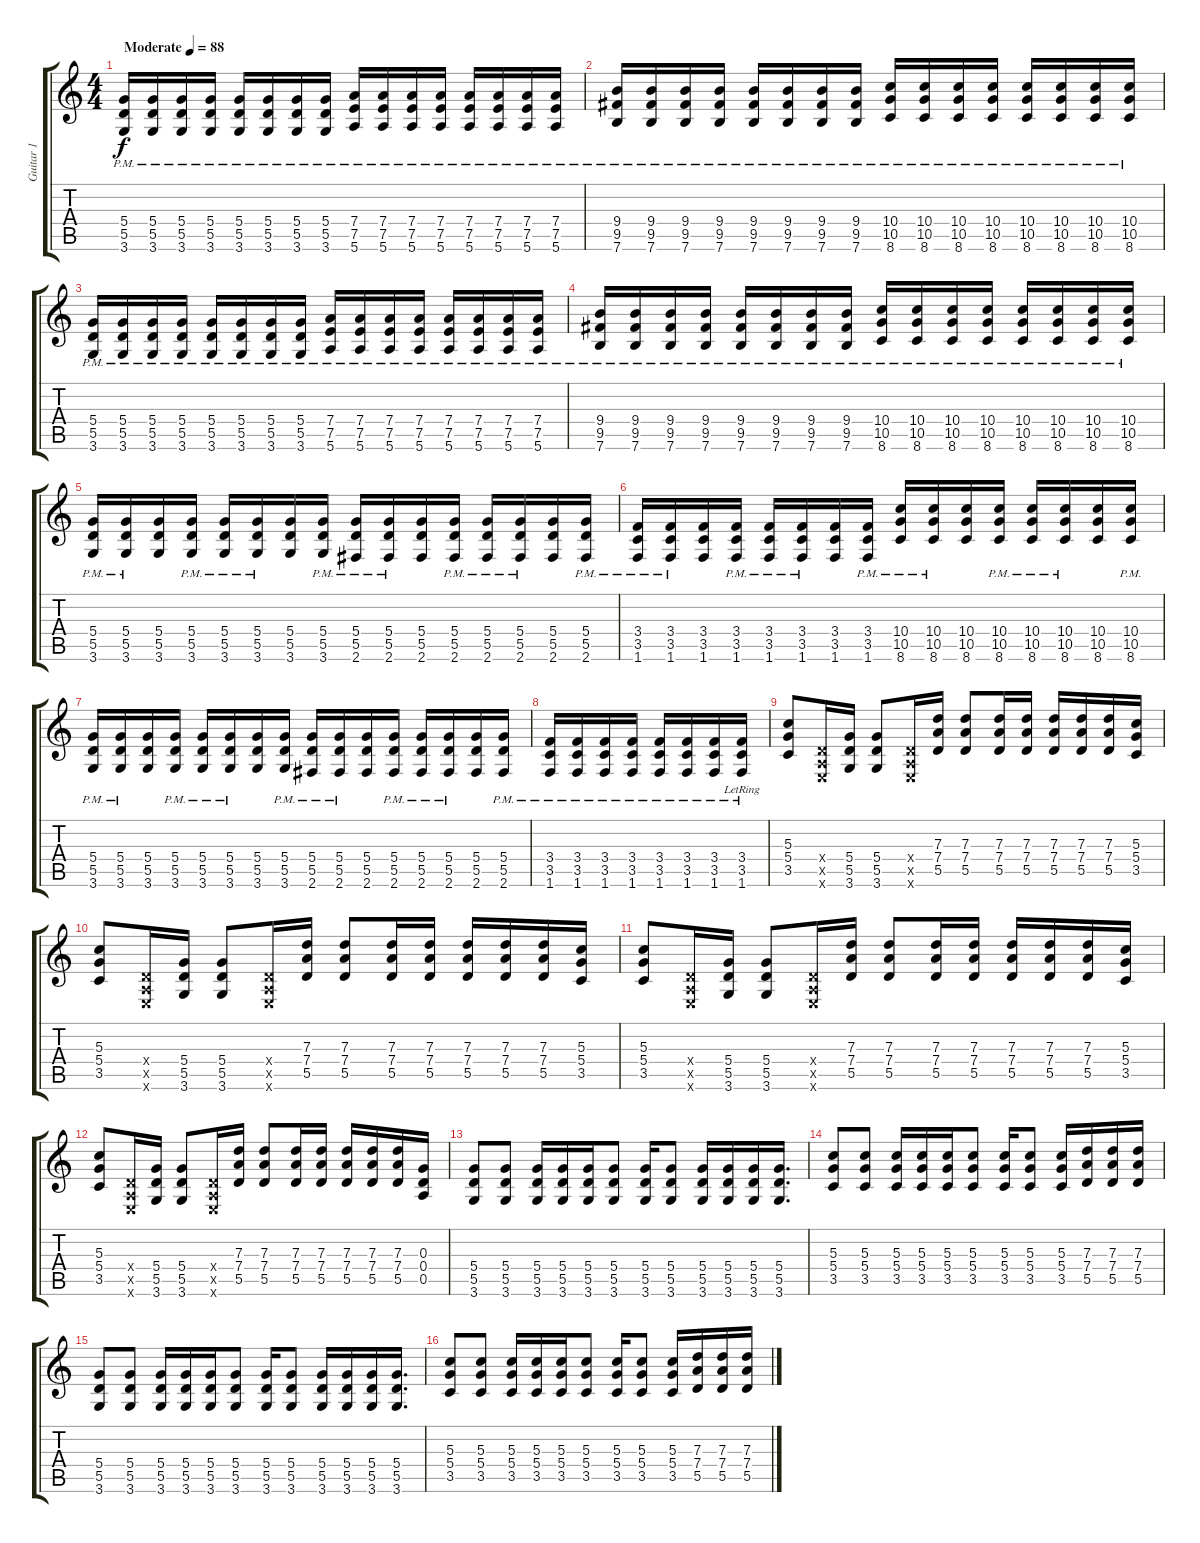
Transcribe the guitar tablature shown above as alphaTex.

\track ("Guitar 1" "Guitar 1") {instrument overdrivenguitar}
\staff {score tabs}
\tuning (E4 B3 G3 D3 A2 E2) {hide}
\ts (4 4)
\tempo (88 "Moderate")
\clef g2
\ks c
(5.4{pm} 5.5{pm} 3.6{pm}).16{dy f instrument overdrivenguitar} (5.4{pm} 5.5{pm} 3.6{pm}).16 (5.4{pm} 5.5{pm} 3.6{pm}).16 (5.4{pm} 5.5{pm} 3.6{pm}).16 (5.4{pm} 5.5{pm} 3.6{pm}).16 (5.4{pm} 5.5{pm} 3.6{pm}).16 (5.4{pm} 5.5{pm} 3.6{pm}).16 (5.4{pm} 5.5{pm} 3.6{pm}).16 (7.4{pm} 7.5{pm} 5.6{pm}).16 (7.4{pm} 7.5{pm} 5.6{pm}).16 (7.4{pm} 7.5{pm} 5.6{pm}).16 (7.4{pm} 7.5{pm} 5.6{pm}).16 (7.4{pm} 7.5{pm} 5.6{pm}).16 (7.4{pm} 7.5{pm} 5.6{pm}).16 (7.4{pm} 7.5{pm} 5.6{pm}).16 (7.4{pm} 7.5{pm} 5.6{pm}).16 |
(9.4{pm} 9.5{pm} 7.6{pm}).16 (9.4{pm} 9.5{pm} 7.6{pm}).16 (9.4{pm} 9.5{pm} 7.6{pm}).16 (9.4{pm} 9.5{pm} 7.6{pm}).16 (9.4{pm} 9.5{pm} 7.6{pm}).16 (9.4{pm} 9.5{pm} 7.6{pm}).16 (9.4{pm} 9.5{pm} 7.6{pm}).16 (9.4{pm} 9.5{pm} 7.6{pm}).16 (10.4{pm} 10.5{pm} 8.6{pm}).16 (10.4{pm} 10.5{pm} 8.6{pm}).16 (10.4{pm} 10.5{pm} 8.6{pm}).16 (10.4{pm} 10.5{pm} 8.6{pm}).16 (10.4{pm} 10.5{pm} 8.6{pm}).16 (10.4{pm} 10.5{pm} 8.6{pm}).16 (10.4{pm} 10.5{pm} 8.6{pm}).16 (10.4{pm} 10.5{pm} 8.6{pm}).16 |
(5.4{pm} 5.5{pm} 3.6{pm}).16 (5.4{pm} 5.5{pm} 3.6{pm}).16 (5.4{pm} 5.5{pm} 3.6{pm}).16 (5.4{pm} 5.5{pm} 3.6{pm}).16 (5.4{pm} 5.5{pm} 3.6{pm}).16 (5.4{pm} 5.5{pm} 3.6{pm}).16 (5.4{pm} 5.5{pm} 3.6{pm}).16 (5.4{pm} 5.5{pm} 3.6{pm}).16 (7.4{pm} 7.5{pm} 5.6{pm}).16 (7.4{pm} 7.5{pm} 5.6{pm}).16 (7.4{pm} 7.5{pm} 5.6{pm}).16 (7.4{pm} 7.5{pm} 5.6{pm}).16 (7.4{pm} 7.5{pm} 5.6{pm}).16 (7.4{pm} 7.5{pm} 5.6{pm}).16 (7.4{pm} 7.5{pm} 5.6{pm}).16 (7.4{pm} 7.5{pm} 5.6{pm}).16 |
(9.4{pm} 9.5{pm} 7.6{pm}).16 (9.4{pm} 9.5{pm} 7.6{pm}).16 (9.4{pm} 9.5{pm} 7.6{pm}).16 (9.4{pm} 9.5{pm} 7.6{pm}).16 (9.4{pm} 9.5{pm} 7.6{pm}).16 (9.4{pm} 9.5{pm} 7.6{pm}).16 (9.4{pm} 9.5{pm} 7.6{pm}).16 (9.4{pm} 9.5{pm} 7.6{pm}).16 (10.4{pm} 10.5{pm} 8.6{pm}).16 (10.4{pm} 10.5{pm} 8.6{pm}).16 (10.4{pm} 10.5{pm} 8.6{pm}).16 (10.4{pm} 10.5{pm} 8.6{pm}).16 (10.4{pm} 10.5{pm} 8.6{pm}).16 (10.4{pm} 10.5{pm} 8.6{pm}).16 (10.4{pm} 10.5{pm} 8.6{pm}).16 (10.4{pm} 10.5{pm} 8.6{pm}).16 |
(5.4{pm} 5.5{pm} 3.6{pm}).16 (5.4{pm} 5.5{pm} 3.6{pm}).16 (5.4 5.5 3.6).16 (5.4{pm} 5.5{pm} 3.6{pm}).16 (5.4{pm} 5.5{pm} 3.6{pm}).16 (5.4{pm} 5.5{pm} 3.6{pm}).16 (5.4 5.5 3.6).16 (5.4{pm} 5.5{pm} 3.6{pm}).16 (5.4{pm} 5.5{pm} 2.6{pm}).16 (5.4{pm} 5.5{pm} 2.6{pm}).16 (5.4 5.5 2.6).16 (5.4{pm} 5.5{pm} 2.6{pm}).16 (5.4{pm} 5.5{pm} 2.6{pm}).16 (5.4{pm} 5.5{pm} 2.6{pm}).16 (5.4 5.5 2.6).16 (5.4{pm} 5.5{pm} 2.6{pm}).16 |
(3.4{pm} 3.5{pm} 1.6{pm}).16 (3.4{pm} 3.5{pm} 1.6{pm}).16 (3.4 3.5 1.6).16 (3.4{pm} 3.5{pm} 1.6{pm}).16 (3.4{pm} 3.5{pm} 1.6{pm}).16 (3.4{pm} 3.5{pm} 1.6{pm}).16 (3.4 3.5 1.6).16 (3.4{pm} 3.5{pm} 1.6{pm}).16 (10.4{pm} 10.5{pm} 8.6{pm}).16 (10.4{pm} 10.5{pm} 8.6{pm}).16 (10.4 10.5 8.6).16 (10.4{pm} 10.5{pm} 8.6{pm}).16 (10.4{pm} 10.5{pm} 8.6{pm}).16 (10.4{pm} 10.5{pm} 8.6{pm}).16 (10.4 10.5 8.6).16 (10.4{pm} 10.5{pm} 8.6{pm}).16 |
(5.4{pm} 5.5{pm} 3.6{pm}).16 (5.4{pm} 5.5{pm} 3.6{pm}).16 (5.4 5.5 3.6).16 (5.4{pm} 5.5{pm} 3.6{pm}).16 (5.4{pm} 5.5{pm} 3.6{pm}).16 (5.4{pm} 5.5{pm} 3.6{pm}).16 (5.4 5.5 3.6).16 (5.4{pm} 5.5{pm} 3.6{pm}).16 (5.4{pm} 5.5{pm} 2.6{pm}).16 (5.4{pm} 5.5{pm} 2.6{pm}).16 (5.4 5.5 2.6).16 (5.4{pm} 5.5{pm} 2.6{pm}).16 (5.4{pm} 5.5{pm} 2.6{pm}).16 (5.4{pm} 5.5{pm} 2.6{pm}).16 (5.4 5.5 2.6).16 (5.4{pm} 5.5{pm} 2.6{pm}).16 |
(3.4{pm} 3.5{pm} 1.6{pm}).16 (3.4{pm} 3.5{pm} 1.6{pm}).16 (3.4{pm} 3.5{pm} 1.6{pm}).16 (3.4{pm} 3.5{pm} 1.6{pm}).16 (3.4{pm} 3.5{pm} 1.6{pm}).16 (3.4{pm} 3.5{pm} 1.6{pm}).16 (3.4{pm} 3.5{pm} 1.6{pm}).16 (3.4{pm lr} 3.5{pm lr} 1.6{pm lr}).16 |
(5.3 5.4 3.5).8 (0.4{x} 0.5{x} 0.6{x}).16 (5.4 5.5 3.6).16 (5.4 5.5 3.6).8 (0.4{x} 0.5{x} 0.6{x}).16 (7.3 7.4 5.5).16 (7.3 7.4 5.5).8 (7.3 7.4 5.5).16 (7.3 7.4 5.5).16 (7.3 7.4 5.5).16 (7.3 7.4 5.5).16 (7.3 7.4 5.5).16 (5.3 5.4 3.5).16 |
(5.3 5.4 3.5).8 (0.4{x} 0.5{x} 0.6{x}).16 (5.4 5.5 3.6).16 (5.4 5.5 3.6).8 (0.4{x} 0.5{x} 0.6{x}).16 (7.3 7.4 5.5).16 (7.3 7.4 5.5).8 (7.3 7.4 5.5).16 (7.3 7.4 5.5).16 (7.3 7.4 5.5).16 (7.3 7.4 5.5).16 (7.3 7.4 5.5).16 (5.3 5.4 3.5).16 |
(5.3 5.4 3.5).8 (0.4{x} 0.5{x} 0.6{x}).16 (5.4 5.5 3.6).16 (5.4 5.5 3.6).8 (0.4{x} 0.5{x} 0.6{x}).16 (7.3 7.4 5.5).16 (7.3 7.4 5.5).8 (7.3 7.4 5.5).16 (7.3 7.4 5.5).16 (7.3 7.4 5.5).16 (7.3 7.4 5.5).16 (7.3 7.4 5.5).16 (5.3 5.4 3.5).16 |
(5.3 5.4 3.5).8 (0.4{x} 0.5{x} 0.6{x}).16 (5.4 5.5 3.6).16 (5.4 5.5 3.6).8 (0.4{x} 0.5{x} 0.6{x}).16 (7.3 7.4 5.5).16 (7.3 7.4 5.5).8 (7.3 7.4 5.5).16 (7.3 7.4 5.5).16 (7.3 7.4 5.5).16 (7.3 7.4 5.5).16 (7.3 7.4 5.5).16 (0.3 0.4 0.5).16 |
(5.4 5.5 3.6).8 (5.4 5.5 3.6).8 (5.4 5.5 3.6).16 (5.4 5.5 3.6).16 (5.4 5.5 3.6).16 (5.4 5.5 3.6).8 (5.4 5.5 3.6).16 (5.4 5.5 3.6).8 (5.4 5.5 3.6).16 (5.4 5.5 3.6).16 (5.4 5.5 3.6).16 (5.4 5.5 3.6).16{d} |
(5.3 5.4 3.5).8 (5.3 5.4 3.5).8 (5.3 5.4 3.5).16 (5.3 5.4 3.5).16 (5.3 5.4 3.5).16 (5.3 5.4 3.5).8 (5.3 5.4 3.5).16 (5.3 5.4 3.5).8 (5.3 5.4 3.5).16 (7.3 7.4 5.5).16 (7.3 7.4 5.5).16 (7.3 7.4 5.5).16 |
(5.4 5.5 3.6).8 (5.4 5.5 3.6).8 (5.4 5.5 3.6).16 (5.4 5.5 3.6).16 (5.4 5.5 3.6).16 (5.4 5.5 3.6).8 (5.4 5.5 3.6).16 (5.4 5.5 3.6).8 (5.4 5.5 3.6).16 (5.4 5.5 3.6).16 (5.4 5.5 3.6).16 (5.4 5.5 3.6).16{d} |
(5.3 5.4 3.5).8 (5.3 5.4 3.5).8 (5.3 5.4 3.5).16 (5.3 5.4 3.5).16 (5.3 5.4 3.5).16 (5.3 5.4 3.5).8 (5.3 5.4 3.5).16 (5.3 5.4 3.5).8 (5.3 5.4 3.5).16 (7.3 7.4 5.5).16 (7.3 7.4 5.5).16 (7.3 7.4 5.5).16
